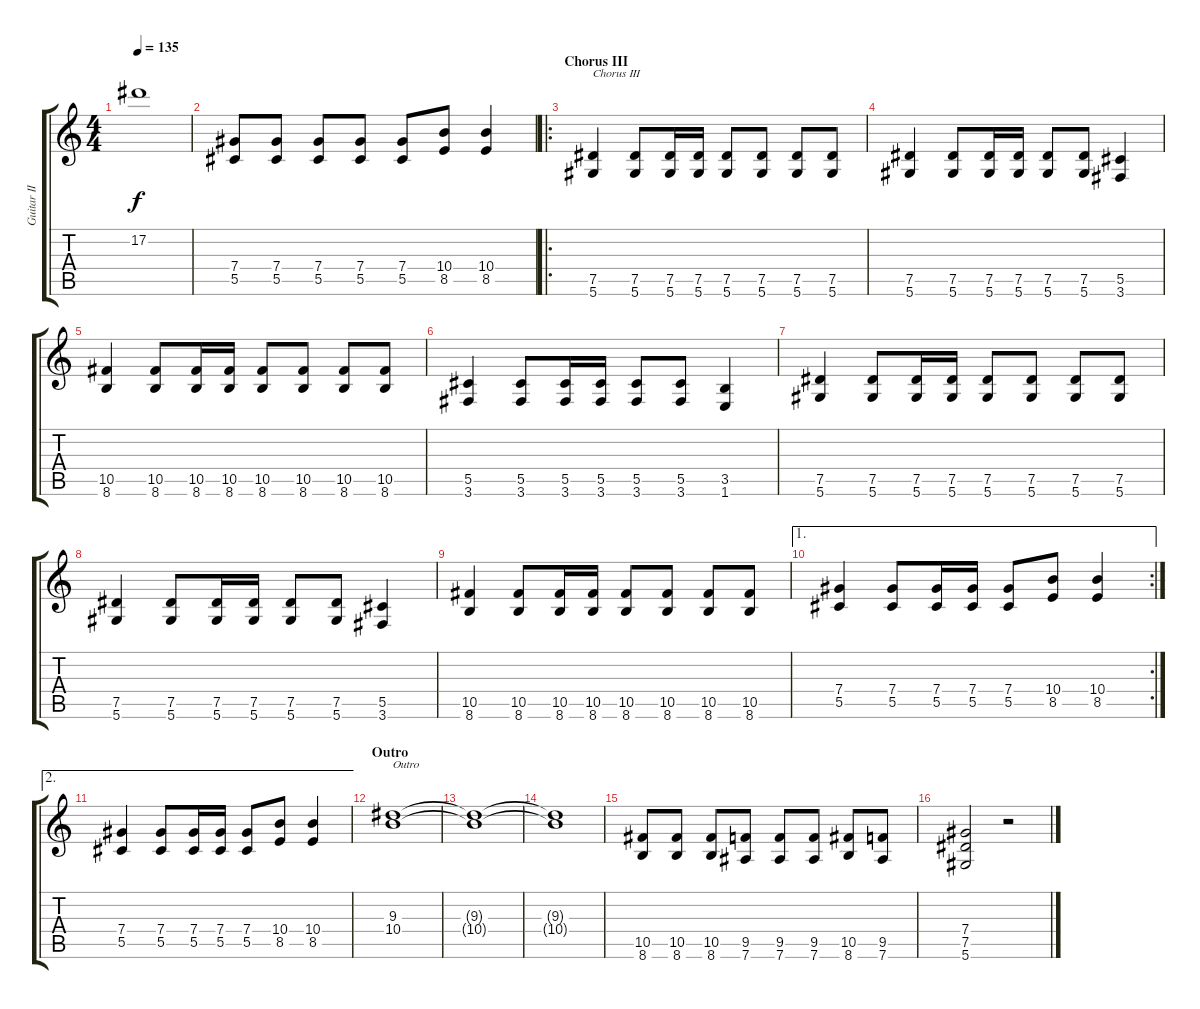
\track ("Guitar II [Henrikson]" "Guitar II ") {instrument distortionguitar}
\staff {score tabs}
\tuning (Eb4 Bb3 Gb3 Db3 Ab2 Eb2) {hide}
\ts (4 4)
\tempo 135
\clef g2
\ks c
17.2.1{dy f} |
(7.4 5.5).8 (7.4 5.5).8 (7.4 5.5).8 (7.4 5.5).8 (7.4 5.5).8 (10.4 8.5).8 (10.4 8.5).4 |
\ro
\section ("" "Chorus III")
(7.5 5.6).4{txt "Chorus III"} (7.5 5.6).8 (7.5 5.6).16 (7.5 5.6).16 (7.5 5.6).8 (7.5 5.6).8 (7.5 5.6).8 (7.5 5.6).8 |
(7.5 5.6).4 (7.5 5.6).8 (7.5 5.6).16 (7.5 5.6).16 (7.5 5.6).8 (7.5 5.6).8 (5.5 3.6).4 |
(10.5 8.6).4 (10.5 8.6).8 (10.5 8.6).16 (10.5 8.6).16 (10.5 8.6).8 (10.5 8.6).8 (10.5 8.6).8 (10.5 8.6).8 |
(5.5 3.6).4 (5.5 3.6).8 (5.5 3.6).16 (5.5 3.6).16 (5.5 3.6).8 (5.5 3.6).8 (3.5 1.6).4 |
(7.5 5.6).4 (7.5 5.6).8 (7.5 5.6).16 (7.5 5.6).16 (7.5 5.6).8 (7.5 5.6).8 (7.5 5.6).8 (7.5 5.6).8 |
(7.5 5.6).4 (7.5 5.6).8 (7.5 5.6).16 (7.5 5.6).16 (7.5 5.6).8 (7.5 5.6).8 (5.5 3.6).4 |
(10.5 8.6).4 (10.5 8.6).8 (10.5 8.6).16 (10.5 8.6).16 (10.5 8.6).8 (10.5 8.6).8 (10.5 8.6).8 (10.5 8.6).8 |
\ae 1
\rc 2
(7.4 5.5).4 (7.4 5.5).8 (7.4 5.5).16 (7.4 5.5).16 (7.4 5.5).8 (10.4 8.5).8 (10.4 8.5).4 |
\ae 2
(7.4 5.5).4 (7.4 5.5).8 (7.4 5.5).16 (7.4 5.5).16 (7.4 5.5).8 (10.4 8.5).8 (10.4 8.5).4 |
\section ("" "Outro")
(9.3 10.4).1{txt "Outro"} |
(9.3{t} 10.4{t}).1 |
(9.3{t} 10.4{t}).1 |
(10.5 8.6).8 (10.5 8.6).8 (10.5 8.6).8 (9.5 7.6).8 (9.5 7.6).8 (9.5 7.6).8 (10.5 8.6).8 (9.5 7.6).8 |
(7.4 7.5 5.6).2 r.2
